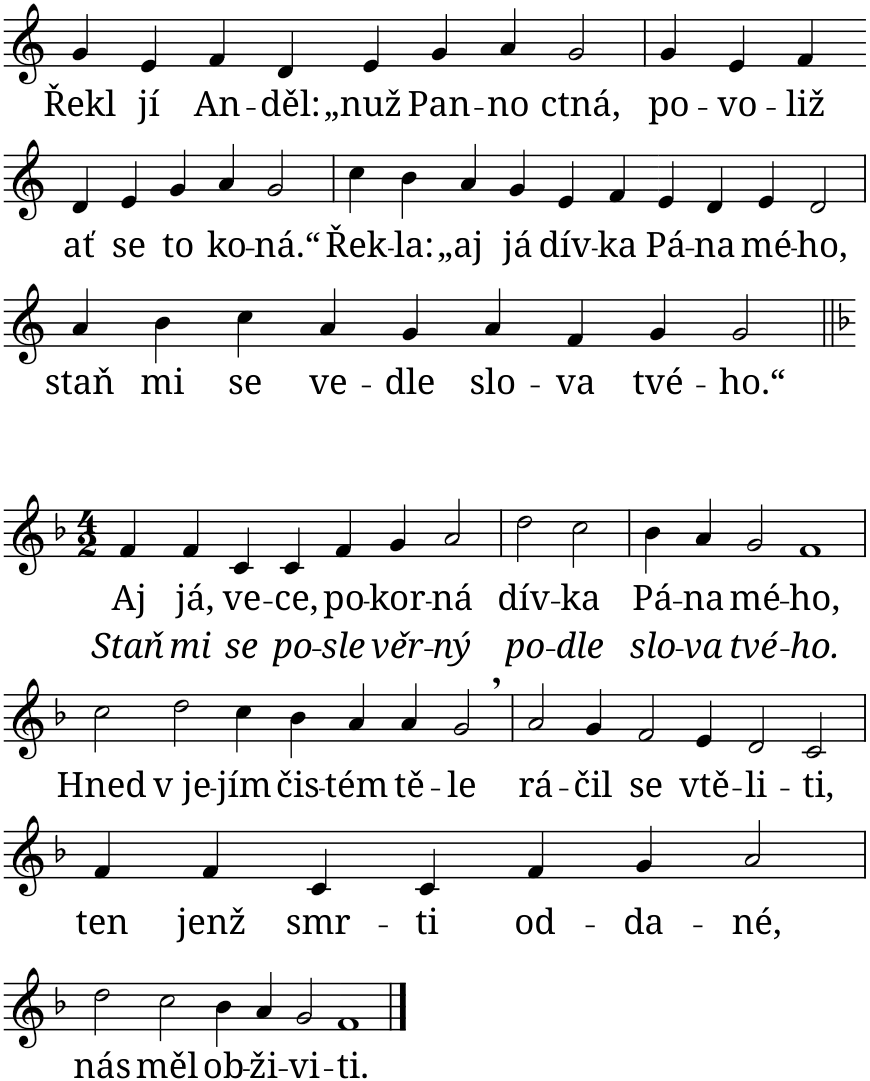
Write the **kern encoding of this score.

**kern	**text	**text
*part1	*part1	*part1
*staff1	*staff1	*staff1
*I"Piano	*	*
*I'Pno.	*	*
*clefG2	*	*
*k[]	*	*
*M7/1	*	*
=1	=1	=1
!	!LO:LY:b	!
4g/	Řekl	.
!	!LO:LY:b	!
4e/	jí	.
!	!LO:LY:b	!
4f/	An-	.
!	!LO:LY:b	!
4d/	-děl:	.
!	!LO:LY:b	!
4e/	„nuž	.
!	!LO:LY:b	!
4g/	Pan-	.
!	!LO:LY:b	!
4a/	-no	.
!	!LO:LY:b	!
2g/	ctná,	.
=2	=2	=2
!	!LO:LY:b	!
4g/	po-	.
!	!LO:LY:b	!
4e/	-vo-	.
!	!LO:LY:b	!
4f/	-liž	.
!!LO:LB:g=z
=3-	=3-	=3-
!	!LO:LY:b	!
4d/	ať	.
!	!LO:LY:b	!
4e/	se	.
!	!LO:LY:b	!
4g/	to	.
!	!LO:LY:b	!
4a/	ko-	.
!	!LO:LY:b	!
2g/	-ná.“	.
=4	=4	=4
!	!LO:LY:b	!
4cc\	Řek-	.
!	!LO:LY:b	!
4b\	-la:	.
!	!LO:LY:b	!
4a/	„aj	.
!	!LO:LY:b	!
4g/	já	.
!	!LO:LY:b	!
4e/	dív-	.
!	!LO:LY:b	!
4f/	-ka	.
=5-	=5-	=5-
!	!LO:LY:b	!
4e/	Pá-	.
!	!LO:LY:b	!
4d/	-na	.
!	!LO:LY:b	!
4e/	mé-	.
!	!LO:LY:b	!
2d/	-ho,	.
!!LO:LB:g=z
=6	=6	=6
!	!LO:LY:b	!
4a/	staň	.
!	!LO:LY:b	!
4b\	mi	.
!	!LO:LY:b	!
4cc\	se	.
!	!LO:LY:b	!
4a/	ve-	.
!	!LO:LY:b	!
4g/	-dle	.
!	!LO:LY:b	!
4a/	slo-	.
!	!LO:LY:b	!
4f/	-va	.
!	!LO:LY:b	!
4g/	tvé-	.
!	!LO:LY:b	!
2g/	-ho.“	.
!!LO:LB:g=z
=7||	=7||	=7||
*k[b-]	*	*
*M4/2	*	*
!	!LO:LY:b	!LO:LY:b
4f/	Aj	Staň
!	!LO:LY:b	!LO:LY:b
4f/	já,	mi
!	!LO:LY:b	!LO:LY:b
4c/	ve-	se
!	!LO:LY:b	!LO:LY:b
4c/	-ce,	po-
!	!LO:LY:b	!LO:LY:b
4f/	po-	-sle
!	!LO:LY:b	!LO:LY:b
4g/	-kor-	věr-
!	!LO:LY:b	!LO:LY:b
2a/	-ná	-ný
=8	=8	=8
!	!LO:LY:b	!LO:LY:b
2dd\	dív-	po-
!	!LO:LY:b	!LO:LY:b
2cc\	-ka	-dle
=9	=9	=9
!	!LO:LY:b	!LO:LY:b
4b-\	Pá-	slo-
!	!LO:LY:b	!LO:LY:b
4a/	-na	-va
!	!LO:LY:b	!LO:LY:b
2g/	mé-	tvé-
!	!LO:LY:b	!LO:LY:b
1f	-ho,	-ho.
!!LO:LB:g=z
=10	=10	=10
!	!LO:LY:b	!
2cc\	Hned	.
!	!LO:LY:b	!
2dd\	v je-	.
!	!LO:LY:b	!
4cc\	-jím	.
!	!LO:LY:b	!
4b-\	čis-	.
!	!LO:LY:b	!
4a/	-tém	.
!	!LO:LY:b	!
4a/	tě-	.
!	!LO:LY:b	!
2g,/	-le	.
=11	=11	=11
!	!LO:LY:b	!
2a/	rá-	.
!	!LO:LY:b	!
4g/	-čil	.
!	!LO:LY:b	!
2f/	se	.
!	!LO:LY:b	!
4e/	vtě-	.
!	!LO:LY:b	!
2d/	-li-	.
!	!LO:LY:b	!
2c/	-ti,	.
!!LO:LB:g=z
=12	=12	=12
!	!LO:LY:b	!
4f/	ten	.
!	!LO:LY:b	!
4f/	jenž	.
!	!LO:LY:b	!
4c/	smr-	.
!	!LO:LY:b	!
4c/	-ti	.
!	!LO:LY:b	!
4f/	od-	.
!	!LO:LY:b	!
4g/	-da-	.
!	!LO:LY:b	!
2a/	-né,	.
!!LO:LB:g=z
=13	=13	=13
!	!LO:LY:b	!
2dd\	nás	.
!	!LO:LY:b	!
2cc\	měl	.
!	!LO:LY:b	!
4b-\	ob-	.
!	!LO:LY:b	!
4a/	-ži-	.
!	!LO:LY:b	!
2g/	-vi-	.
=14-	=14-	=14-
!	!LO:LY:b	!
1f	-ti.	.
==	==	==
*-	*-	*-
